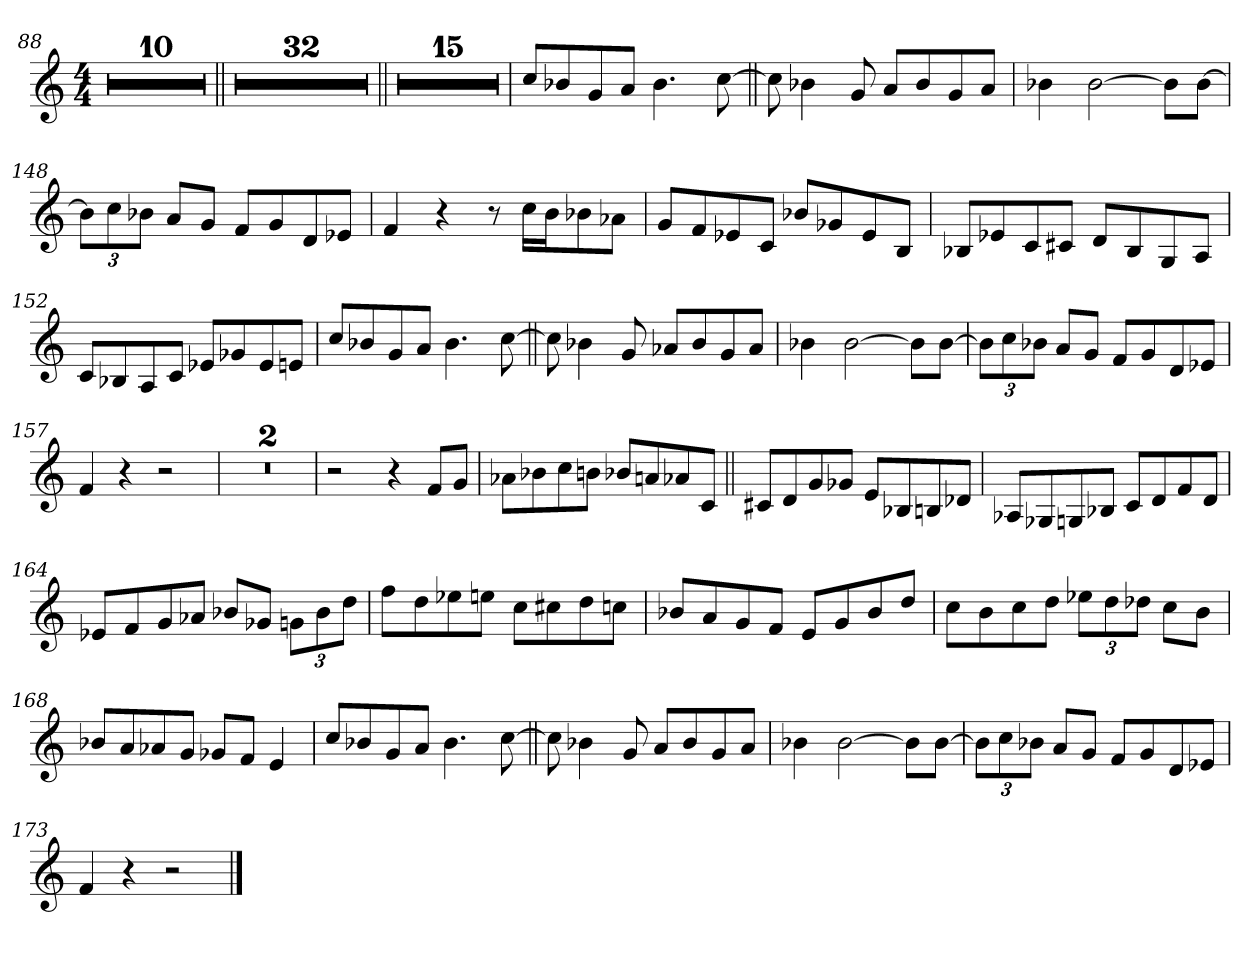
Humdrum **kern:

**kern
*part1
*staff1
*clefG2
*k[]
*M4/4
=88
1r
=89
1r
=90
1r
=91
1r
=92
1r
=93
1r
=94
1r
=95
1r
=96
1r
=97
1r
=98||
1r
=99
1r
=100
1r
=101
1r
=102
1r
=103
1r
=104
1r
=105
1r
=106
1r
=107
1r
=108
1r
=109
1r
=110
1r
=111
1r
=112
1r
=113
1r
=114
1r
=115
1r
=116
1r
=117
1r
=118
1r
=119
1r
=120
1r
=121
1r
=122
1r
=123
1r
=124
1r
=125
1r
=126
1r
=127
1r
=128
1r
=129
1r
=130||
1r
=131
1r
=132
1r
=133
1r
=134
1r
=135
1r
=136
1r
=137
1r
=138
1r
=139
1r
=140
1r
=141
1r
=142
1r
=143
1r
=144
1r
=145
8cc/L
8b-X/
8g/
8a/J
4.b-\
[8cc\
=146||
8cc\]
4b-X\
8g/
8a/L
8b-/
8g/
8a/J
=147
4b-X\
[2b-\
8b-\L]
[8b-\J
=148
12b-\L]
12cc\
12b-X\J
8a/L
8g/J
8f/L
8g/
8d/
8e-X/J
=149
4f/
4r
8r
16cc\LL
16b\J
8b-X\
8a-X\J
=150
8g/L
8f/
8e-X/
8c/J
8b-X/L
8g-X/
8e-/
8B/J
=151
8B-X/L
8e-X/
8c/
8c#X/J
8d/L
8B-/
8G/
8A/J
=152
8c/L
8B-X/
8A/
8c/J
8e-X/L
8g-X/
8e-/
8en/J
=153
8cc/L
8b-X/
8g/
8a/J
4.b-\
[8cc\
=154||
8cc\]
4b-X\
8g/
8a-X/L
8b-/
8g/
8a-/J
=155
4b-X\
[2b-\
8b-\L]
[8b-\J
=156
12b-\L]
12cc\
12b-X\J
8a/L
8g/J
8f/L
8g/
8d/
8e-X/J
=157
4f/
4r
2r
=158
1r
=159
1r
=160
2r
4r
8f/L
8g/J
=161
8a-X\L
8b-X\
8cc\
8bn\J
8b-X/L
8an/
8a-X/
8c/J
=162||
8c#X/L
8d/
8g/
8g-X/J
8e/L
8B-X/
8Bn/
8d-X/J
=163
8A-X/L
8G-X/
8Gn/
8B-X/J
8c/L
8d/
8f/
8d/J
=164
8e-X/L
8f/
8g/
8a-X/J
8b-X/L
8g-X/J
12gn\L
12b-\
12dd\J
=165
8ff\L
8dd\
8ee-X\
8een\J
8cc\L
8cc#X\
8dd\
8ccn\J
=166
8b-X/L
8a/
8g/
8f/J
8e/L
8g/
8b-/
8dd/J
=167
8cc\L
8b\
8cc\
8dd\J
12ee-X\L
12dd\
12dd-X\J
8cc\L
8b\J
=168
8b-X/L
8a/
8a-X/
8g/J
8g-X/L
8f/J
4e/
=169
8cc/L
8b-X/
8g/
8a/J
4.b-\
[8cc\
=170||
8cc\]
4b-X\
8g/
8a/L
8b-/
8g/
8a/J
=171
4b-X\
[2b-\
8b-\L]
[8b-\J
=172
12b-\L]
12cc\
12b-X\J
8a/L
8g/J
8f/L
8g/
8d/
8e-X/J
=173
4f/
4r
2r
==
*-
